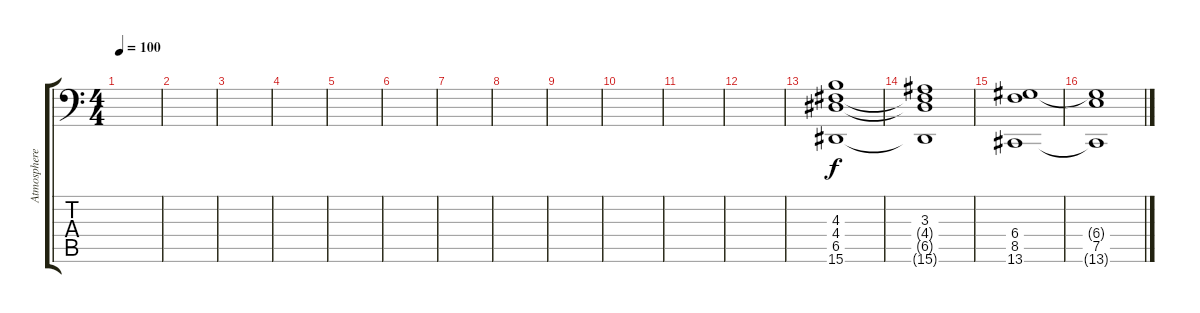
\track ("Atmosphere" "Atmosphere") {instrument synthstrings1}
\staff {score tabs}
\tuning (E4 B3 G3 D3 A2 C1) {hide}
\ts (4 4)
\tempo 100
\clef f4
\ks c
|
|
|
|
|
|
|
|
|
|
|
|
(4.3 4.4 6.5 15.6).1 |
(3.3 4.4{t} 6.5{t} 15.6{t}).1 |
(6.4 8.5 13.6).1 |
(6.4{t} 7.5 13.6{t}).1
